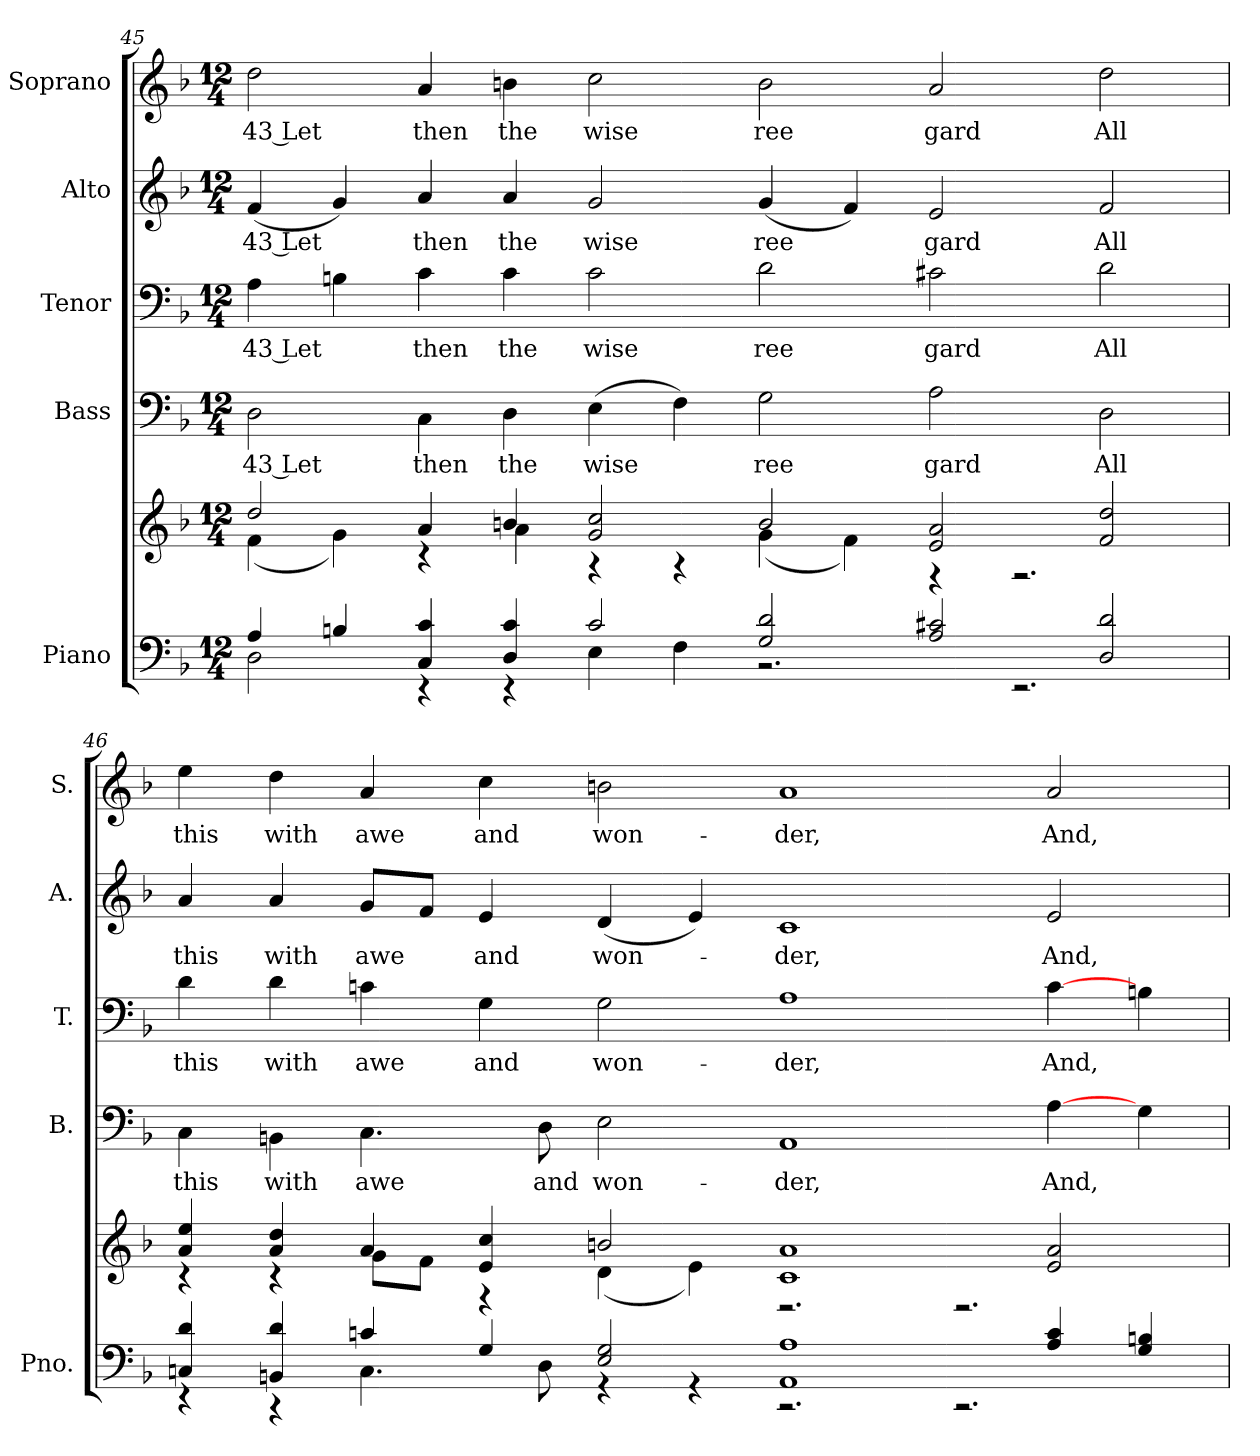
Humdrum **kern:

**kern	**kern	**kern	**text	**kern	**text	**kern	**text	**kern	**text
*part5	*part5	*part4	*part4	*part3	*part3	*part2	*part2	*part1	*part1
*staff6	*staff5	*staff4	*staff4	*staff3	*staff3	*staff2	*staff2	*staff1	*staff1
*I"Piano	*	*I"Bass	*	*I"Tenor	*	*I"Alto	*	*I"Soprano	*
*I'Pno.	*	*I'B.	*	*I'T.	*	*I'A.	*	*I'S.	*
!!LO:PB:g=z
*clefF4	*clefG2	*clefF4	*	*clefF4	*	*clefG2	*	*clefG2	*
*k[b-]	*k[b-]	*k[b-]	*	*k[b-]	*	*k[b-]	*	*k[b-]	*
*F:	*F:	*F:	*	*F:	*	*F:	*	*F:	*
*M12/4	*M12/4	*M12/4	*	*M12/4	*	*M12/4	*	*M12/4	*
=45	=45	=45	=45	=45	=45	=45	=45	=45	=45
*^	*^	*	*	*	*	*	*	*	*
!	!	!	!	!	!LO:LY:b:color=#000000	!	!	!	!	!	!
!	!	!	!	!	!	!	!LO:LY:b:color=#000000	!	!	!	!
!	!	!	!	!	!	!	!	!	!LO:LY:b:color=#000000	!	!
!	!	!	!	!	!	!	!	!	!	!	!LO:LY:b:color=#000000
4Ai/	2Di\	2ddi/	(4fi\	2Di\	43 Let	4Ai\	43 Let	(4fi/	43 Let	2ddi\	43 Let
4Bni/	.	.	4gi\)	.	.	4Bni\	.	4gi/)	.	.	.
!	!	!	!	!	!LO:LY:b:color=#000000	!	!	!	!	!	!
!	!	!	!	!	!	!	!LO:LY:b:color=#000000	!	!	!	!
!	!	!	!	!	!	!	!	!	!LO:LY:b:color=#000000	!	!
!	!	!	!	!	!	!	!	!	!	!	!LO:LY:b:color=#000000
4Ci/ 4ci	4r	4ai/	4r	4Ci\	then	4ci\	then	4ai/	then	4ai/	then
!	!	!	!	!	!LO:LY:b:color=#000000	!	!	!	!	!	!
!	!	!	!	!	!	!	!LO:LY:b:color=#000000	!	!	!	!
!	!	!	!	!	!	!	!	!	!LO:LY:b:color=#000000	!	!
!	!	!	!	!	!	!	!	!	!	!	!LO:LY:b:color=#000000
4Di/ 4ci	4r	4bni/	4ai\	4Di\	the	4ci\	the	4ai/	the	4bni\	the
!	!	!	!	!	!LO:LY:b:color=#000000	!	!	!	!	!	!
!	!	!	!	!	!	!	!LO:LY:b:color=#000000	!	!	!	!
!	!	!	!	!	!	!	!	!	!LO:LY:b:color=#000000	!	!
!	!	!	!	!	!	!	!	!	!	!	!LO:LY:b:color=#000000
2ci/	4Ei\	2gi/ 2cci	4r	(4Ei\	wise	2ci\	wise	2gi/	wise	2cci\	wise
.	4Fi\	.	4r	4Fi\)	.	.	.	.	.	.	.
!	!	!	!	!	!LO:LY:b:color=#000000	!	!	!	!	!	!
!	!	!	!	!	!	!	!LO:LY:b:color=#000000	!	!	!	!
!	!	!	!	!	!	!	!	!	!LO:LY:b:color=#000000	!	!
!	!	!	!	!	!	!	!	!	!	!	!LO:LY:b:color=#000000
2Gi/ 2di	2.r	2bi/	(4gi\	2Gi\	ree	2di\	ree	(4gi/	ree	2bi\	ree
.	.	.	4fi\)	.	.	.	.	4fi/)	.	.	.
!	!	!	!	!	!LO:LY:b:color=#000000	!	!	!	!	!	!
!	!	!	!	!	!	!	!LO:LY:b:color=#000000	!	!	!	!
!	!	!	!	!	!	!	!	!	!LO:LY:b:color=#000000	!	!
!	!	!	!	!	!	!	!	!	!	!	!LO:LY:b:color=#000000
2Ai/ 2c#Xi	.	2ei/ 2ai	4r	2Ai\	gard	2c#Xi\	gard	2ei/	gard	2ai/	gard
.	2.r	.	2.r	.	.	.	.	.	.	.	.
!	!	!	!	!	!LO:LY:b:color=#000000	!	!	!	!	!	!
!	!	!	!	!	!	!	!LO:LY:b:color=#000000	!	!	!	!
!	!	!	!	!	!	!	!	!	!LO:LY:b:color=#000000	!	!
!	!	!	!	!	!	!	!	!	!	!	!LO:LY:b:color=#000000
2Di/ 2di	.	2fi/ 2ddi	.	2Di\	All	2di\	All	2fi/	All	2ddi\	All
!!LO:PB:g=z
=46	=46	=46	=46	=46	=46	=46	=46	=46	=46	=46	=46
!	!	!	!	!	!LO:LY:b:color=#000000	!	!	!	!	!	!
!	!	!	!	!	!	!	!LO:LY:b:color=#000000	!	!	!	!
!	!	!	!	!	!	!	!	!	!LO:LY:b:color=#000000	!	!
!	!	!	!	!	!	!	!	!	!	!	!LO:LY:b:color=#000000
4Cni/ 4di	4r	4ai/ 4eei	4r	4Ci\	this	4di\	this	4ai/	this	4eei\	this
!	!	!	!	!	!LO:LY:b:color=#000000	!	!	!	!	!	!
!	!	!	!	!	!	!	!LO:LY:b:color=#000000	!	!	!	!
!	!	!	!	!	!	!	!	!	!LO:LY:b:color=#000000	!	!
!	!	!	!	!	!	!	!	!	!	!	!LO:LY:b:color=#000000
4BBni/ 4di	4r	4ai/ 4ddi	4r	4BBni\	with	4di\	with	4ai/	with	4ddi\	with
!	!	!	!	!	!LO:LY:b:color=#000000	!	!	!	!	!	!
!	!	!	!	!	!	!	!LO:LY:b:color=#000000	!	!	!	!
!	!	!	!	!	!	!	!	!	!LO:LY:b:color=#000000	!	!
!	!	!	!	!	!	!	!	!	!	!	!LO:LY:b:color=#000000
4cni/	4.Ci\	4ai/	8gi\L	4.Ci\	awe	4cni\	awe	8gi/L	awe	4ai/	awe
.	.	.	8fi\J	.	.	.	.	8fi/J	.	.	.
!	!	!	!	!	!	!	!LO:LY:b:color=#000000	!	!	!	!
!	!	!	!	!	!	!	!	!	!LO:LY:b:color=#000000	!	!
!	!	!	!	!	!	!	!	!	!	!	!LO:LY:b:color=#000000
4Gi/	.	4ei/ 4cci	4r	.	.	4Gi\	and	4ei/	and	4cci\	and
!	!	!	!	!	!LO:LY:b:color=#000000	!	!	!	!	!	!
.	8Di\	.	.	8Di\	and	.	.	.	.	.	.
!	!	!	!	!	!LO:LY:b:color=#000000	!	!	!	!	!	!
!	!	!	!	!	!	!	!LO:LY:b:color=#000000	!	!	!	!
!	!	!	!	!	!	!	!	!	!LO:LY:b:color=#000000	!	!
!	!	!	!	!	!	!	!	!	!	!	!LO:LY:b:color=#000000
2Ei/ 2Gi	4r	2bni/	(4di\	2Ei\	won-	2Gi\	won-	(4di/	won-	2bni\	won-
.	4r	.	4ei\)	.	.	.	.	4ei/)	.	.	.
!	!	!	!	!	!LO:LY:b:color=#000000	!	!	!	!	!	!
!	!	!	!	!	!	!	!LO:LY:b:color=#000000	!	!	!	!
!	!	!	!	!	!	!	!	!	!LO:LY:b:color=#000000	!	!
!	!	!	!	!	!	!	!	!	!	!	!LO:LY:b:color=#000000
1AAi 1Ai	2.r	1ci 1ai	2.r	1AAi	-der,	1Ai	-der,	1ci	-der,	1ai	-der,
.	2.r	.	2.r	.	.	.	.	.	.	.	.
!	!	!	!	!	!LO:LY:b:color=#000000	!	!	!	!	!	!
!	!	!	!	!	!	!	!LO:LY:b:color=#000000	!	!	!	!
!	!	!	!	!	!	!	!	!	!LO:LY:b:color=#000000	!	!
!	!	!	!	!	!	!	!	!	!	!	!LO:LY:b:color=#000000
4Ai/ 4ci	.	2ei/ 2ai	.	[>4Ai\	And,	[>4ci\	And,	2ei/	And,	2ai/	And,
4Gi/ 4Bni	.	.	.	4Gi\	.	4Bni\	.	.	.	.	.
*v	*v	*	*	*	*	*	*	*	*	*	*
*	*v	*v	*	*	*	*	*	*	*	*
=	=	=	=	=	=	=	=	=	=
*-	*-	*-	*-	*-	*-	*-	*-	*-	*-
